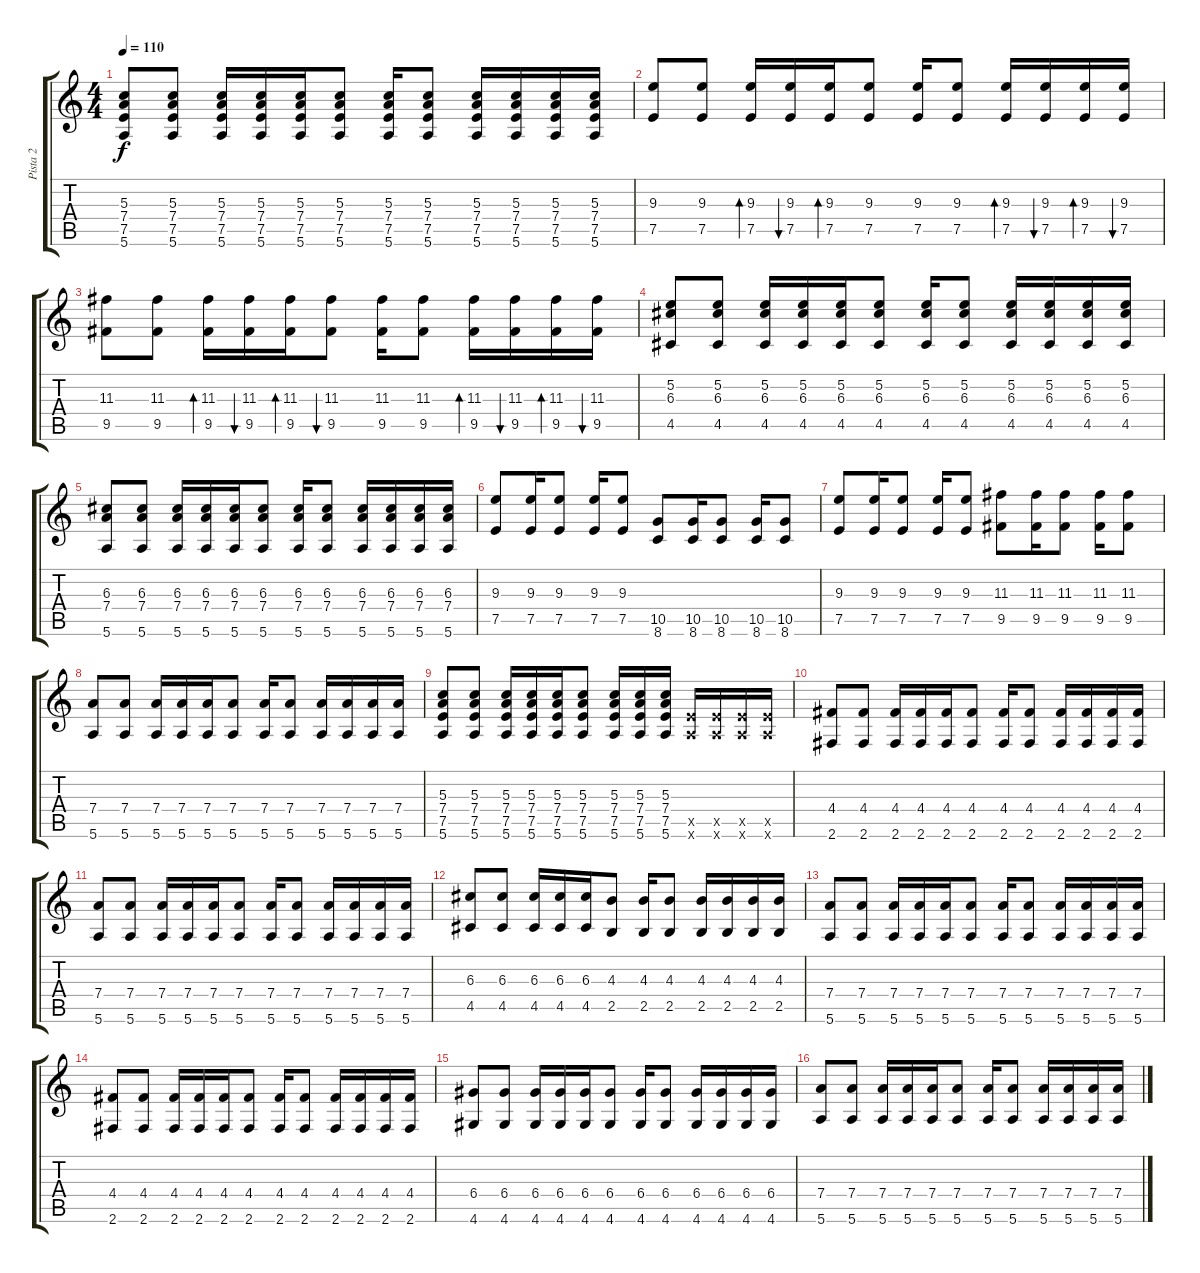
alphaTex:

\track ("Pista 2" "Pista 2") {instrument acousticguitarsteel}
\staff {score tabs}
\tuning (E4 B3 G3 D3 A2 E2) {hide}
\ts (4 4)
\tempo 110
\clef g2
\ks c
(5.3 7.4 7.5 5.6).8{dy f} (5.3 7.4 7.5 5.6).8 (5.3 7.4 7.5 5.6).16 (5.3 7.4 7.5 5.6).16 (5.3 7.4 7.5 5.6).16 (5.3 7.4 7.5 5.6).8 (5.3 7.4 7.5 5.6).16 (5.3 7.4 7.5 5.6).8 (5.3 7.4 7.5 5.6).16 (5.3 7.4 7.5 5.6).16 (5.3 7.4 7.5 5.6).16 (5.3 7.4 7.5 5.6).16 |
(9.3 7.5).8 (9.3 7.5).8 (9.3 7.5).16{bd 60} (9.3 7.5).16{bu 60} (9.3 7.5).16{bd 60} (9.3 7.5).8 (9.3 7.5).16 (9.3 7.5).8 (9.3 7.5).16{bd 60} (9.3 7.5).16{bu 60} (9.3 7.5).16{bd 60} (9.3 7.5).16{bu 60} |
(11.3 9.5).8 (11.3 9.5).8 (11.3 9.5).16{bd 60} (11.3 9.5).16{bu 60} (11.3 9.5).16{bd 60} (11.3 9.5).8{bu 60} (11.3 9.5).16 (11.3 9.5).8 (11.3 9.5).16{bd 60} (11.3 9.5).16{bu 60} (11.3 9.5).16{bd 60} (11.3 9.5).16{bu 60} |
(5.2 6.3 4.5).8 (5.2 6.3 4.5).8 (5.2 6.3 4.5).16 (5.2 6.3 4.5).16 (5.2 6.3 4.5).16 (5.2 6.3 4.5).8 (5.2 6.3 4.5).16 (5.2 6.3 4.5).8 (5.2 6.3 4.5).16 (5.2 6.3 4.5).16 (5.2 6.3 4.5).16 (5.2 6.3 4.5).16 |
(6.3 7.4 5.6).8 (6.3 7.4 5.6).8 (6.3 7.4 5.6).16 (6.3 7.4 5.6).16 (6.3 7.4 5.6).16 (6.3 7.4 5.6).8 (6.3 7.4 5.6).16 (6.3 7.4 5.6).8 (6.3 7.4 5.6).16 (6.3 7.4 5.6).16 (6.3 7.4 5.6).16 (6.3 7.4 5.6).16 |
(9.3 7.5).8 (9.3 7.5).16 (9.3 7.5).8 (9.3 7.5).16 (9.3 7.5).8 (10.5 8.6).8 (10.5 8.6).16 (10.5 8.6).8 (10.5 8.6).16 (10.5 8.6).8 |
(9.3 7.5).8 (9.3 7.5).16 (9.3 7.5).8 (9.3 7.5).16 (9.3 7.5).8 (11.3 9.5).8 (11.3 9.5).16 (11.3 9.5).8 (11.3 9.5).16 (11.3 9.5).8 |
(7.4 5.6).8 (7.4 5.6).8 (7.4 5.6).16 (7.4 5.6).16 (7.4 5.6).16 (7.4 5.6).8 (7.4 5.6).16 (7.4 5.6).8 (7.4 5.6).16 (7.4 5.6).16 (7.4 5.6).16 (7.4 5.6).16 |
(5.3 7.4 7.5 5.6).8 (5.3 7.4 7.5 5.6).8 (5.3 7.4 7.5 5.6).16 (5.3 7.4 7.5 5.6).16 (5.3 7.4 7.5 5.6).16 (5.3 7.4 7.5 5.6).8 (5.3 7.4 7.5 5.6).16 (5.3 7.4 7.5 5.6).16 (5.3 7.4 7.5 5.6).16 (7.5{x} 5.6{x}).16 (7.5{x} 5.6{x}).16 (7.5{x} 5.6{x}).16 (7.5{x} 5.6{x}).16 |
(4.4 2.6).8 (4.4 2.6).8 (4.4 2.6).16 (4.4 2.6).16 (4.4 2.6).16 (4.4 2.6).8 (4.4 2.6).16 (4.4 2.6).8 (4.4 2.6).16 (4.4 2.6).16 (4.4 2.6).16 (4.4 2.6).16 |
(7.4 5.6).8 (7.4 5.6).8 (7.4 5.6).16 (7.4 5.6).16 (7.4 5.6).16 (7.4 5.6).8 (7.4 5.6).16 (7.4 5.6).8 (7.4 5.6).16 (7.4 5.6).16 (7.4 5.6).16 (7.4 5.6).16 |
(6.3 4.5).8 (6.3 4.5).8 (6.3 4.5).16 (6.3 4.5).16 (6.3 4.5).16 (4.3 2.5).8 (4.3 2.5).16 (4.3 2.5).8 (4.3 2.5).16 (4.3 2.5).16 (4.3 2.5).16 (4.3 2.5).16 |
(7.4 5.6).8 (7.4 5.6).8 (7.4 5.6).16 (7.4 5.6).16 (7.4 5.6).16 (7.4 5.6).8 (7.4 5.6).16 (7.4 5.6).8 (7.4 5.6).16 (7.4 5.6).16 (7.4 5.6).16 (7.4 5.6).16 |
(4.4 2.6).8 (4.4 2.6).8 (4.4 2.6).16 (4.4 2.6).16 (4.4 2.6).16 (4.4 2.6).8 (4.4 2.6).16 (4.4 2.6).8 (4.4 2.6).16 (4.4 2.6).16 (4.4 2.6).16 (4.4 2.6).16 |
(6.4 4.6).8 (6.4 4.6).8 (6.4 4.6).16 (6.4 4.6).16 (6.4 4.6).16 (6.4 4.6).8 (6.4 4.6).16 (6.4 4.6).8 (6.4 4.6).16 (6.4 4.6).16 (6.4 4.6).16 (6.4 4.6).16 |
(7.4 5.6).8 (7.4 5.6).8 (7.4 5.6).16 (7.4 5.6).16 (7.4 5.6).16 (7.4 5.6).8 (7.4 5.6).16 (7.4 5.6).8 (7.4 5.6).16 (7.4 5.6).16 (7.4 5.6).16 (7.4 5.6).16
